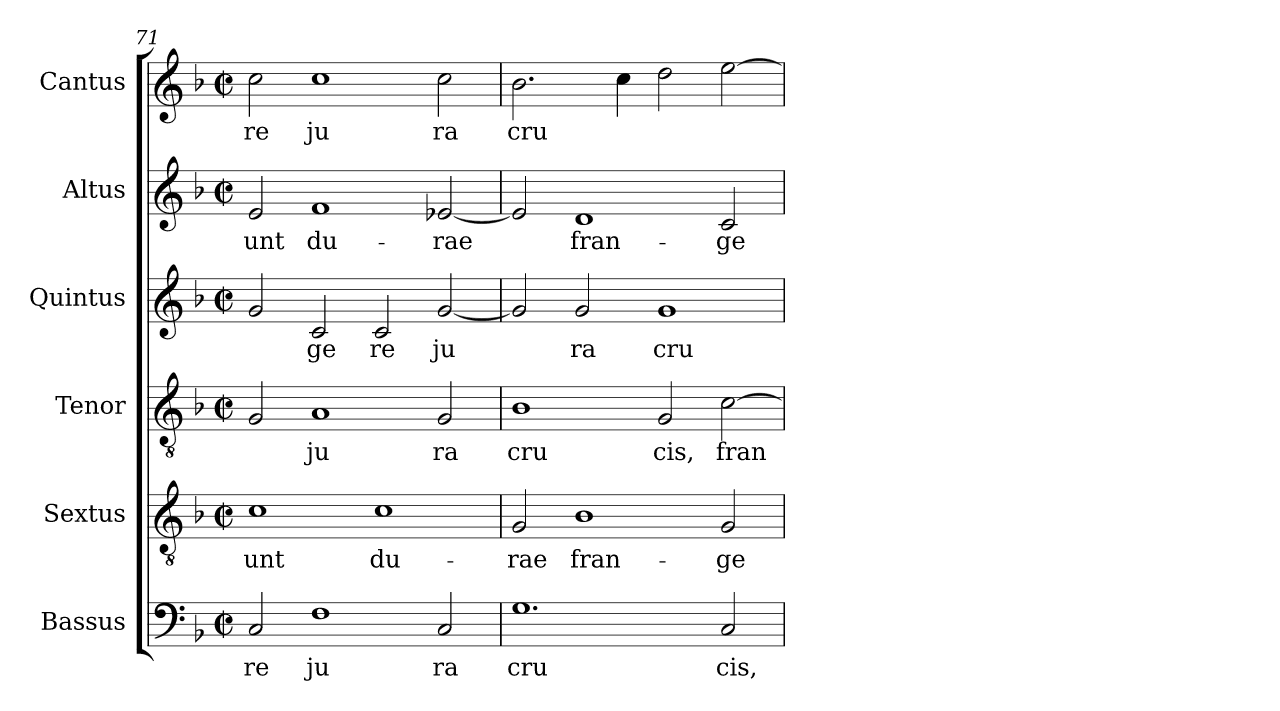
**kern	**text	**kern	**text	**kern	**text	**kern	**text	**kern	**text	**kern	**text
*part6	*part6	*part5	*part5	*part4	*part4	*part3	*part3	*part2	*part2	*part1	*part1
*staff6	*staff6	*staff5	*staff5	*staff4	*staff4	*staff3	*staff3	*staff2	*staff2	*staff1	*staff1
*I"Bassus	*	*I"Sextus	*	*I"Tenor	*	*I"Quintus	*	*I"Altus	*	*I"Cantus	*
*I'Bassus	*	*I'Sextus	*	*I'Tenor	*	*I'Quintus	*	*I'Altus	*	*I'Cantus	*
*clefF4	*	*clefGv2	*	*clefGv2	*	*clefG2	*	*clefG2	*	*clefG2	*
*k[b-]	*	*k[b-]	*	*k[b-]	*	*k[b-]	*	*k[b-]	*	*k[b-]	*
*F:	*	*F:	*	*F:	*	*F:	*	*F:	*	*F:	*
*M2/2	*	*M2/2	*	*M2/2	*	*M2/2	*	*M2/2	*	*M2/2	*
*met(c|)	*	*met(c|)	*	*met(c|)	*	*met(c|)	*	*met(c|)	*	*met(c|)	*
=71	=71	=71	=71	=71	=71	=71	=71	=71	=71	=71	=71
!	!LO:LY:b:cj	!	!LO:LY:b:cj	!	!	!	!	!	!LO:LY:b:cj	!	!LO:LY:b:cj
2C/	re	1c	-unt	2G/	.	2g/	.	2e/	-unt	2cc\	re
!	!LO:LY:b:cj	!	!	!	!LO:LY:b:cj	!	!LO:LY:b:cj	!	!LO:LY:b:cj	!	!LO:LY:b:cj
1F	ju	.	.	1A	ju	2c/	ge	1f	du-	1cc	ju
!	!	!	!LO:LY:b:cj	!	!	!	!LO:LY:b:cj	!	!	!	!
.	.	1c	du-	.	.	2c/	re	.	.	.	.
!	!LO:LY:b:cj	!	!	!	!LO:LY:b:cj	!	!LO:LY:b:cj	!	!LO:LY:b	!	!LO:LY:b:cj
2C/	ra	.	.	2G/	ra	[<2g/	ju	[<2e-X/	-rae	2cc\	ra
=72	=72	=72	=72	=72	=72	=72	=72	=72	=72	=72	=72
!	!LO:LY:b:cj	!	!LO:LY:b:cj	!	!LO:LY:b:cj	!	!	!	!	!	!LO:LY:b
1.G	cru	2G/	-rae	1B-	cru	2g/]	.	2e-/]	.	2.b-\	cru
!	!	!	!LO:LY:b:cj	!	!	!	!LO:LY:b:cj	!	!LO:LY:b:cj	!	!
.	.	1B-	fran-	.	.	2g/	ra	1d	fran-	.	.
.	.	.	.	.	.	.	.	.	.	4cc\	.
!	!	!	!	!	!LO:LY:b:cj	!	!LO:LY:b:cj	!	!	!	!
.	.	.	.	2G/	cis,	1g	cru	.	.	2dd\	.
!	!LO:LY:b:cj	!	!LO:LY:b:cj	!	!LO:LY:b	!	!	!	!LO:LY:b:cj	!	!
2C/	cis,	2G/	-ge-	[>2c\	fran	.	.	2c/	-ge-	[>2ee\	.
=	=	=	=	=	=	=	=	=	=	=	=
*-	*-	*-	*-	*-	*-	*-	*-	*-	*-	*-	*-
